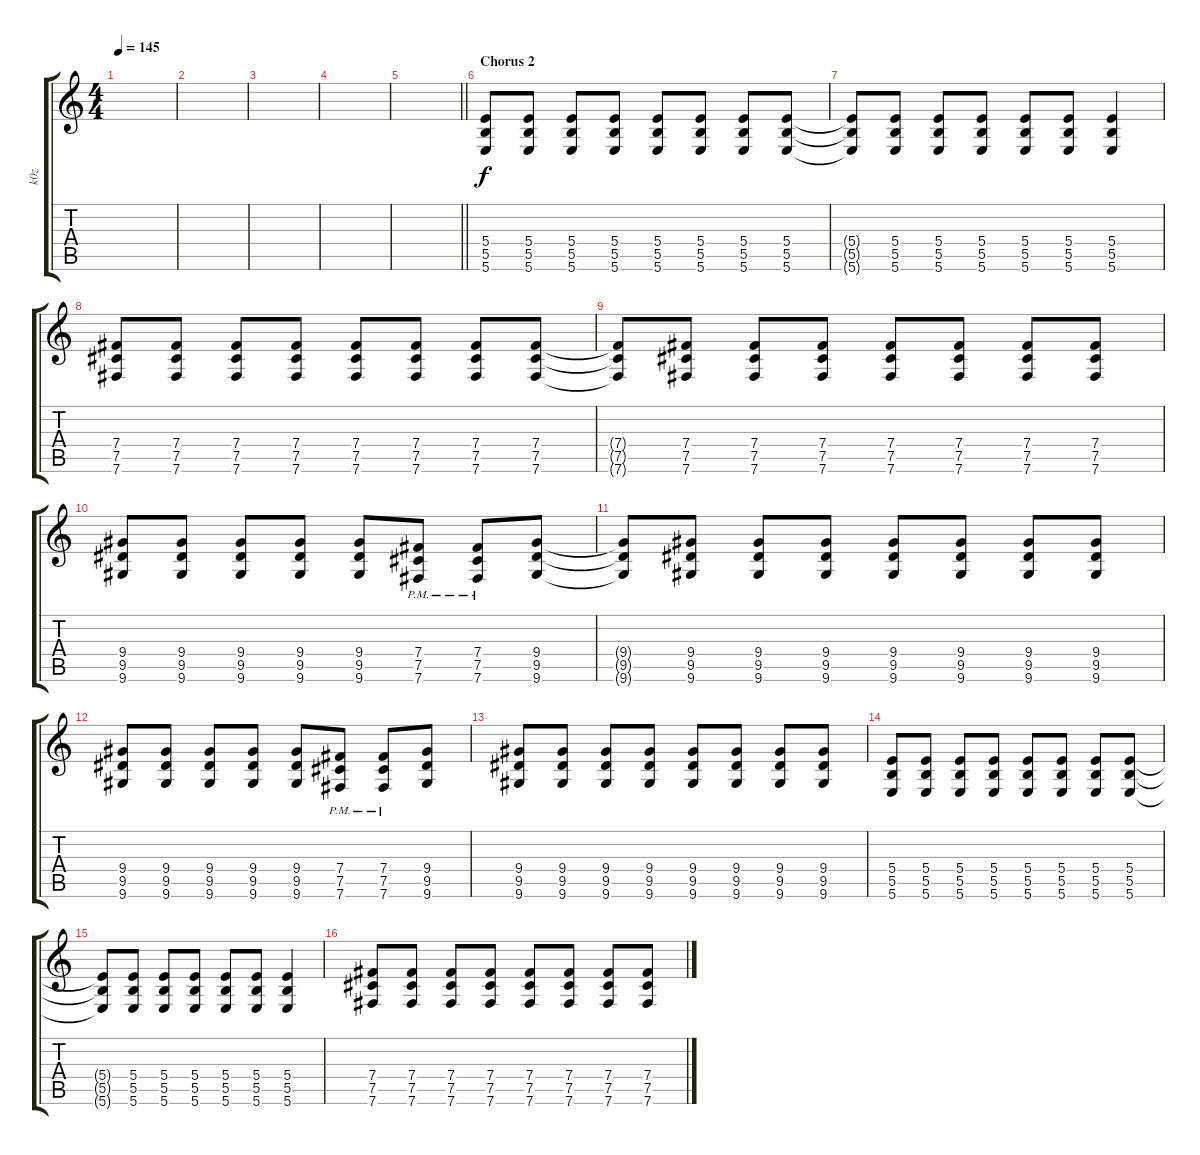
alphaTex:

\track ("k0z" "k0z") {instrument distortionguitar}
\staff {score tabs}
\tuning (Db4 Ab3 E3 B2 Gb2 B1) {hide}
\ts (4 4)
\tempo 145
\clef g2
\ks c
|
|
|
|
\barLineRight lightlight
|
\section ("" "Chorus 2")
(5.4 5.5 5.6).8 (5.4 5.5 5.6).8 (5.4 5.5 5.6).8 (5.4 5.5 5.6).8 (5.4 5.5 5.6).8 (5.4 5.5 5.6).8 (5.4 5.5 5.6).8 (5.4 5.5 5.6).8 |
(5.4{t} 5.5{t} 5.6{t}).8 (5.4 5.5 5.6).8 (5.4 5.5 5.6).8 (5.4 5.5 5.6).8 (5.4 5.5 5.6).8 (5.4 5.5 5.6).8 (5.4 5.5 5.6).4 |
(7.4 7.5 7.6).8 (7.4 7.5 7.6).8 (7.4 7.5 7.6).8 (7.4 7.5 7.6).8 (7.4 7.5 7.6).8 (7.4 7.5 7.6).8 (7.4 7.5 7.6).8 (7.4 7.5 7.6).8 |
(7.4{t} 7.5{t} 7.6{t}).8 (7.4 7.5 7.6).8 (7.4 7.5 7.6).8 (7.4 7.5 7.6).8 (7.4 7.5 7.6).8 (7.4 7.5 7.6).8 (7.4 7.5 7.6).8 (7.4 7.5 7.6).8 |
(9.4 9.5 9.6).8 (9.4 9.5 9.6).8 (9.4 9.5 9.6).8 (9.4 9.5 9.6).8 (9.4 9.5 9.6).8 (7.4{pm} 7.5{pm} 7.6{pm}).8 (7.4{pm} 7.5{pm} 7.6{pm}).8 (9.4 9.5 9.6).8 |
(9.4{t} 9.5{t} 9.6{t}).8 (9.4 9.5 9.6).8 (9.4 9.5 9.6).8 (9.4 9.5 9.6).8 (9.4 9.5 9.6).8 (9.4 9.5 9.6).8 (9.4 9.5 9.6).8 (9.4 9.5 9.6).8 |
(9.4 9.5 9.6).8 (9.4 9.5 9.6).8 (9.4 9.5 9.6).8 (9.4 9.5 9.6).8 (9.4 9.5 9.6).8 (7.4{pm} 7.5{pm} 7.6{pm}).8 (7.4{pm} 7.5{pm} 7.6{pm}).8 (9.4 9.5 9.6).8 |
(9.4 9.5 9.6).8 (9.4 9.5 9.6).8 (9.4 9.5 9.6).8 (9.4 9.5 9.6).8 (9.4 9.5 9.6).8 (9.4 9.5 9.6).8 (9.4 9.5 9.6).8 (9.4 9.5 9.6).8 |
(5.4 5.5 5.6).8 (5.4 5.5 5.6).8 (5.4 5.5 5.6).8 (5.4 5.5 5.6).8 (5.4 5.5 5.6).8 (5.4 5.5 5.6).8 (5.4 5.5 5.6).8 (5.4 5.5 5.6).8 |
(5.4{t} 5.5{t} 5.6{t}).8 (5.4 5.5 5.6).8 (5.4 5.5 5.6).8 (5.4 5.5 5.6).8 (5.4 5.5 5.6).8 (5.4 5.5 5.6).8 (5.4 5.5 5.6).4 |
(7.4 7.5 7.6).8 (7.4 7.5 7.6).8 (7.4 7.5 7.6).8 (7.4 7.5 7.6).8 (7.4 7.5 7.6).8 (7.4 7.5 7.6).8 (7.4 7.5 7.6).8 (7.4 7.5 7.6).8
